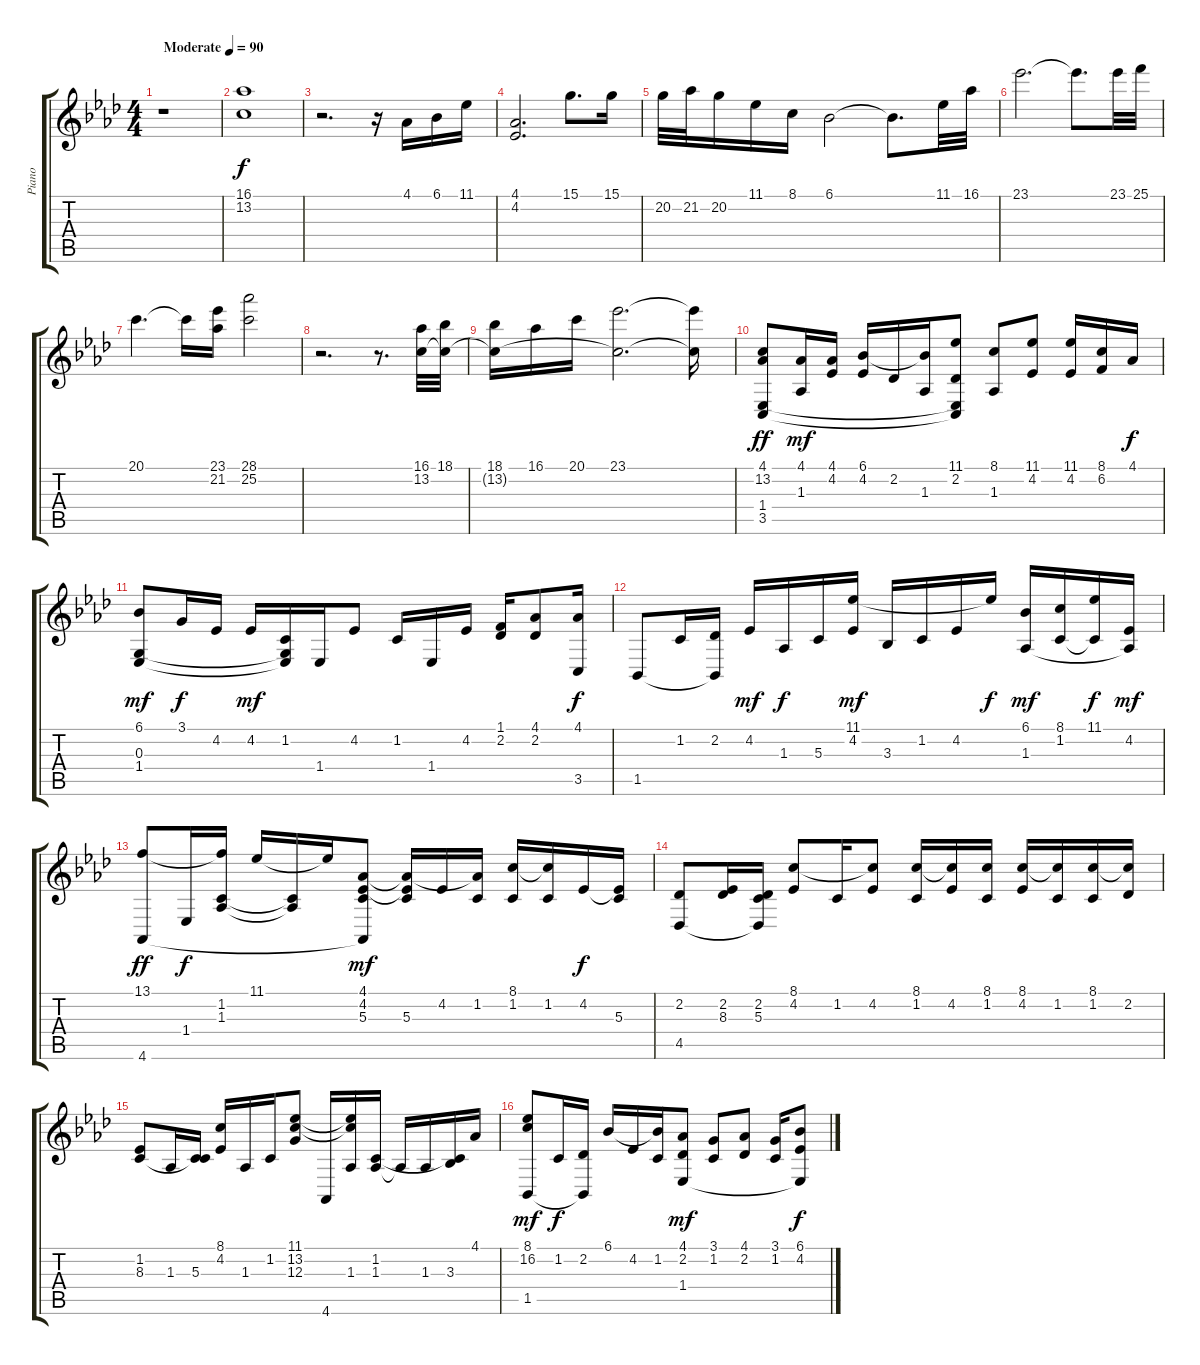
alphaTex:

\track ("Piano" "Piano") {instrument acousticgrandpiano}
\staff {score tabs}
\tuning (E4 B3 G3 D3 A2 E2) {hide}
\ts (4 4)
\tempo (90 "Moderate")
\clef g2
\ks ab
r.1{dy f instrument acousticgrandpiano} |
(16.1 13.2).1 |
r.2{d} r.16 4.1.16 6.1.16 11.1.16 |
(4.1 4.2).2{d} 15.1.8{d} 15.1.16 |
20.2.32 21.2.32 20.2.16 11.1.16 8.1.16 6.1.2 6.1{t}.8{d} 11.1.32 16.1.32 |
23.1.2{d} 23.1{t}.8{d} 23.1.32 25.1.32 |
20.1.4{d} 20.1{t}.16 (23.1 21.2).16 (28.1 25.2).2 |
r.2{d} r.8{d} (16.1 13.2).32 (18.1 13.2{t}).32 |
(18.1 13.2{t}).16 16.1.16 20.1.16 (23.1 13.2{t}).2{d} (23.1{t} 13.2{t}).16 |
(4.1 13.2 1.4 3.5).8{dy ff} (4.1 1.3).16{dy mf} (4.1 4.2).16 (6.1 4.2).16 2.2.16 (6.1{t} 1.3).16 (11.1 2.2 1.4{t} 3.5{t}).8 (8.1 1.3).8 (11.1 4.2).8 (11.1 4.2).16 (8.1 6.2).16 4.1.16{dy f} |
(6.1 0.3 1.4).8{dy mf} 3.1.16{dy f} 4.2.16 4.2.16{dy mf} (1.2 0.3{t} 1.4{t}).16 1.4.16 4.2.8 1.2.16 1.4.16 4.2.16 (1.1 2.2).16 (4.1 2.2).8 (4.1 3.5).16{dy f} |
1.5.8 1.2.16 (2.2 1.5{t}).16 4.2.16{dy mf} 1.3.16{dy f} 5.3.16 (11.1 4.2).16{dy mf} 3.3.16 1.2.16 4.2.16 11.1{t}.16{dy f} (6.1 1.3).16{dy mf} (8.1 1.2).16 (11.1 1.2{t}).16{dy f} (4.2 1.3{t}).16{dy mf} |
(13.1 4.6).8{dy ff} 1.4.16{dy f} (13.1{t} 1.2 1.3).16 11.1.16 (1.2{t} 1.3{t}).16 11.1{t}.16 (4.1 4.2 5.3 4.6{t}).8{dy mf} (4.1{t} 4.2{t} 5.3).16 4.2.16 (4.1{t} 1.2).16 (8.1 1.2).16 (8.1{t} 1.2).16 4.2.16{dy f} (4.2{t} 5.3).16 |
(2.2 4.5).8 (2.2 8.3).16 (2.2 5.3 4.5{t}).16 (8.1 4.2).8 1.2.16 (8.1{t} 4.2).8 (8.1 1.2).16 (8.1{t} 4.2).16 (8.1 1.2).16 (8.1 4.2).16 (8.1{t} 1.2).16 (8.1 1.2).16 (8.1{t} 2.2).16 |
(1.2 8.3).8 1.3.16 (1.2{t} 5.3).16 (8.1 4.2).16 1.3.16 1.2.16 (11.1 13.2 12.3).8 4.6.16 (11.1{t} 13.2{t} 1.3).16 (1.2 1.3).16 1.3{t}.16 1.3.16 (1.2{t} 3.3).16 4.1.16 |
(8.1 16.2 1.5).8{dy mf} 1.2.16{dy f} (2.2 1.5{t}).16 6.1.16 4.2.16 (6.1{t} 1.2).16 (4.1 2.2 1.4).8{dy mf} (3.1 1.2).8 (4.1 2.2).8 (3.1 1.2).16 (6.1 4.2 1.4{t}).8{dy f}
